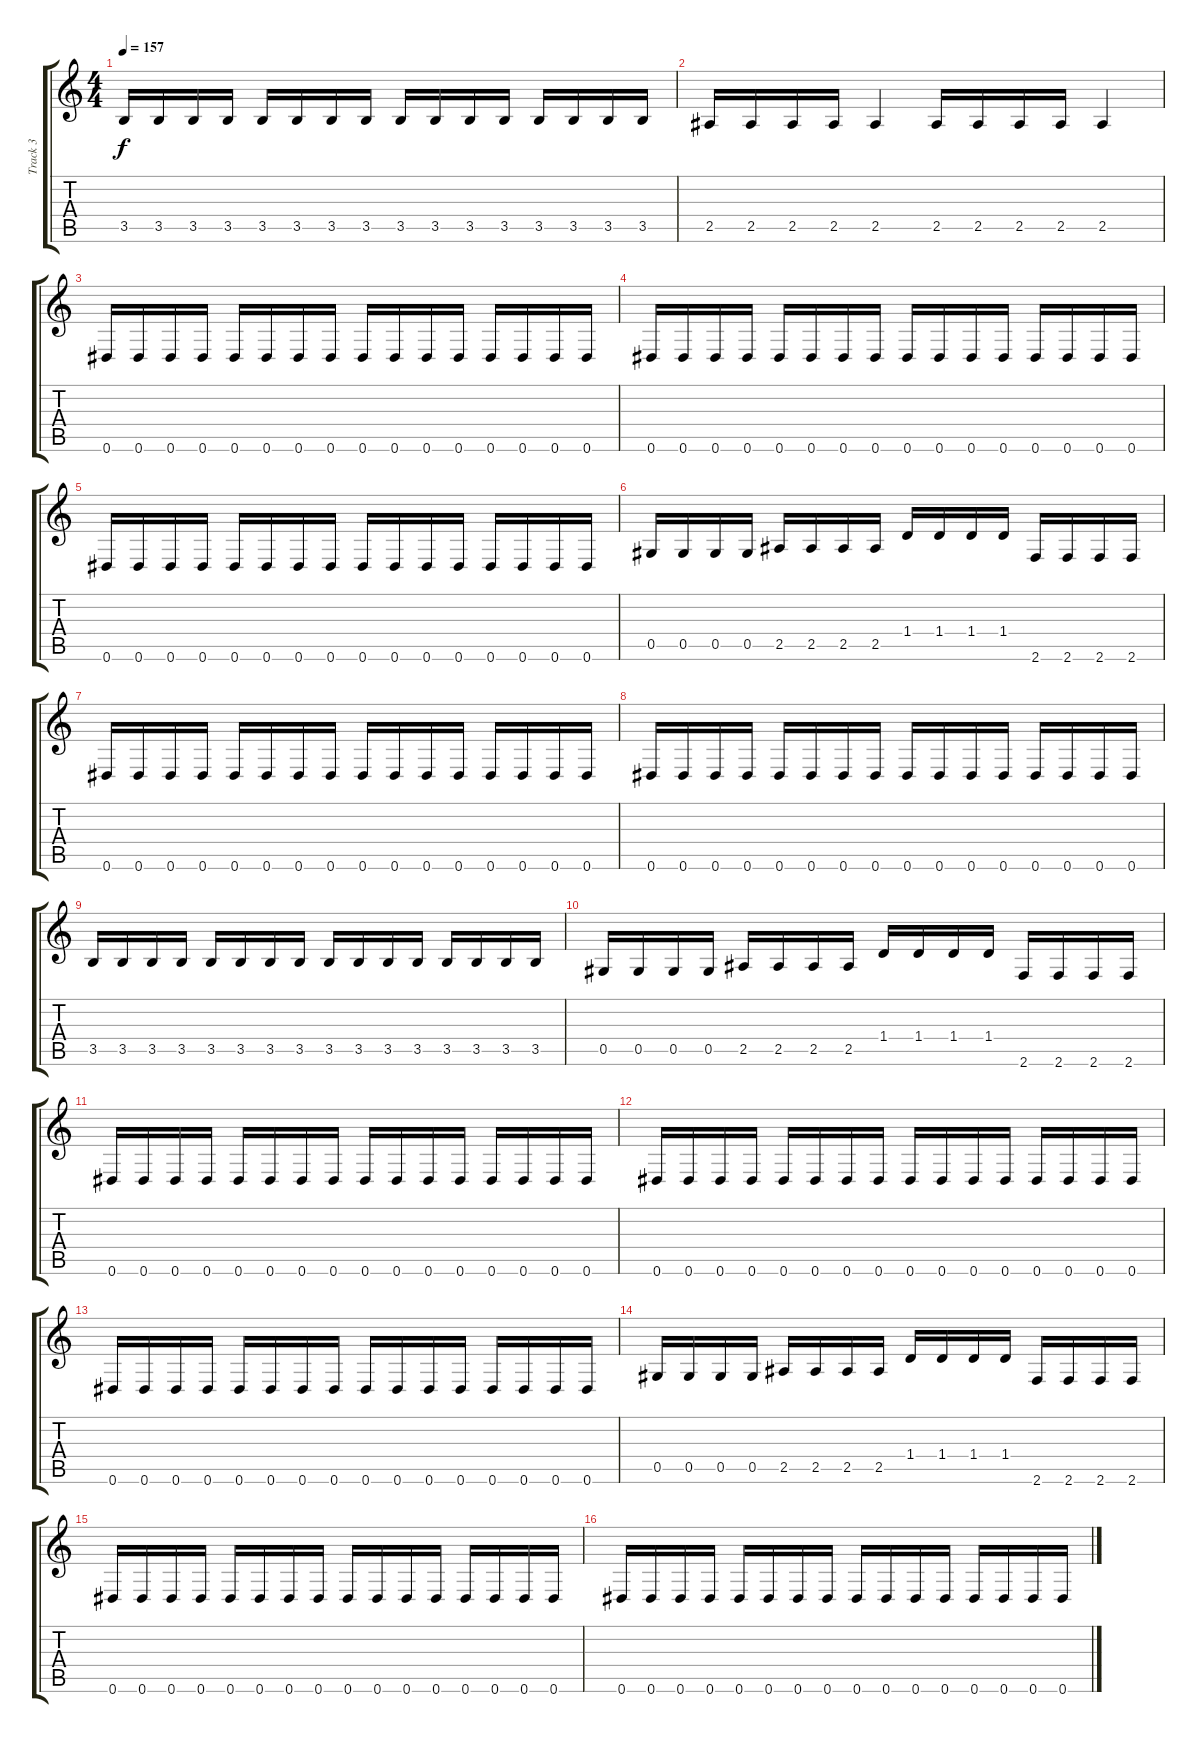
\track ("Track 3" "Track 3") {instrument distortionguitar}
\staff {score tabs}
\tuning (Eb4 Bb3 Gb3 Db3 Ab2 Eb2) {hide}
\ts (4 4)
\tempo 157
\clef g2
\ks c
3.5.16{dy f} 3.5.16 3.5.16 3.5.16 3.5.16 3.5.16 3.5.16 3.5.16 3.5.16 3.5.16 3.5.16 3.5.16 3.5.16 3.5.16 3.5.16 3.5.16 |
2.5.16 2.5.16 2.5.16 2.5.16 2.5.4 2.5.16 2.5.16 2.5.16 2.5.16 2.5.4 |
0.6.16 0.6.16 0.6.16 0.6.16 0.6.16 0.6.16 0.6.16 0.6.16 0.6.16 0.6.16 0.6.16 0.6.16 0.6.16 0.6.16 0.6.16 0.6.16 |
0.6.16 0.6.16 0.6.16 0.6.16 0.6.16 0.6.16 0.6.16 0.6.16 0.6.16 0.6.16 0.6.16 0.6.16 0.6.16 0.6.16 0.6.16 0.6.16 |
0.6.16 0.6.16 0.6.16 0.6.16 0.6.16 0.6.16 0.6.16 0.6.16 0.6.16 0.6.16 0.6.16 0.6.16 0.6.16 0.6.16 0.6.16 0.6.16 |
0.5.16 0.5.16 0.5.16 0.5.16 2.5.16 2.5.16 2.5.16 2.5.16 1.4.16 1.4.16 1.4.16 1.4.16 2.6.16 2.6.16 2.6.16 2.6.16 |
0.6.16 0.6.16 0.6.16 0.6.16 0.6.16 0.6.16 0.6.16 0.6.16 0.6.16 0.6.16 0.6.16 0.6.16 0.6.16 0.6.16 0.6.16 0.6.16 |
0.6.16 0.6.16 0.6.16 0.6.16 0.6.16 0.6.16 0.6.16 0.6.16 0.6.16 0.6.16 0.6.16 0.6.16 0.6.16 0.6.16 0.6.16 0.6.16 |
3.5.16 3.5.16 3.5.16 3.5.16 3.5.16 3.5.16 3.5.16 3.5.16 3.5.16 3.5.16 3.5.16 3.5.16 3.5.16 3.5.16 3.5.16 3.5.16 |
0.5.16 0.5.16 0.5.16 0.5.16 2.5.16 2.5.16 2.5.16 2.5.16 1.4.16 1.4.16 1.4.16 1.4.16 2.6.16 2.6.16 2.6.16 2.6.16 |
0.6.16 0.6.16 0.6.16 0.6.16 0.6.16 0.6.16 0.6.16 0.6.16 0.6.16 0.6.16 0.6.16 0.6.16 0.6.16 0.6.16 0.6.16 0.6.16 |
0.6.16 0.6.16 0.6.16 0.6.16 0.6.16 0.6.16 0.6.16 0.6.16 0.6.16 0.6.16 0.6.16 0.6.16 0.6.16 0.6.16 0.6.16 0.6.16 |
0.6.16 0.6.16 0.6.16 0.6.16 0.6.16 0.6.16 0.6.16 0.6.16 0.6.16 0.6.16 0.6.16 0.6.16 0.6.16 0.6.16 0.6.16 0.6.16 |
0.5.16 0.5.16 0.5.16 0.5.16 2.5.16 2.5.16 2.5.16 2.5.16 1.4.16 1.4.16 1.4.16 1.4.16 2.6.16 2.6.16 2.6.16 2.6.16 |
0.6.16 0.6.16 0.6.16 0.6.16 0.6.16 0.6.16 0.6.16 0.6.16 0.6.16 0.6.16 0.6.16 0.6.16 0.6.16 0.6.16 0.6.16 0.6.16 |
0.6.16 0.6.16 0.6.16 0.6.16 0.6.16 0.6.16 0.6.16 0.6.16 0.6.16 0.6.16 0.6.16 0.6.16 0.6.16 0.6.16 0.6.16 0.6.16
